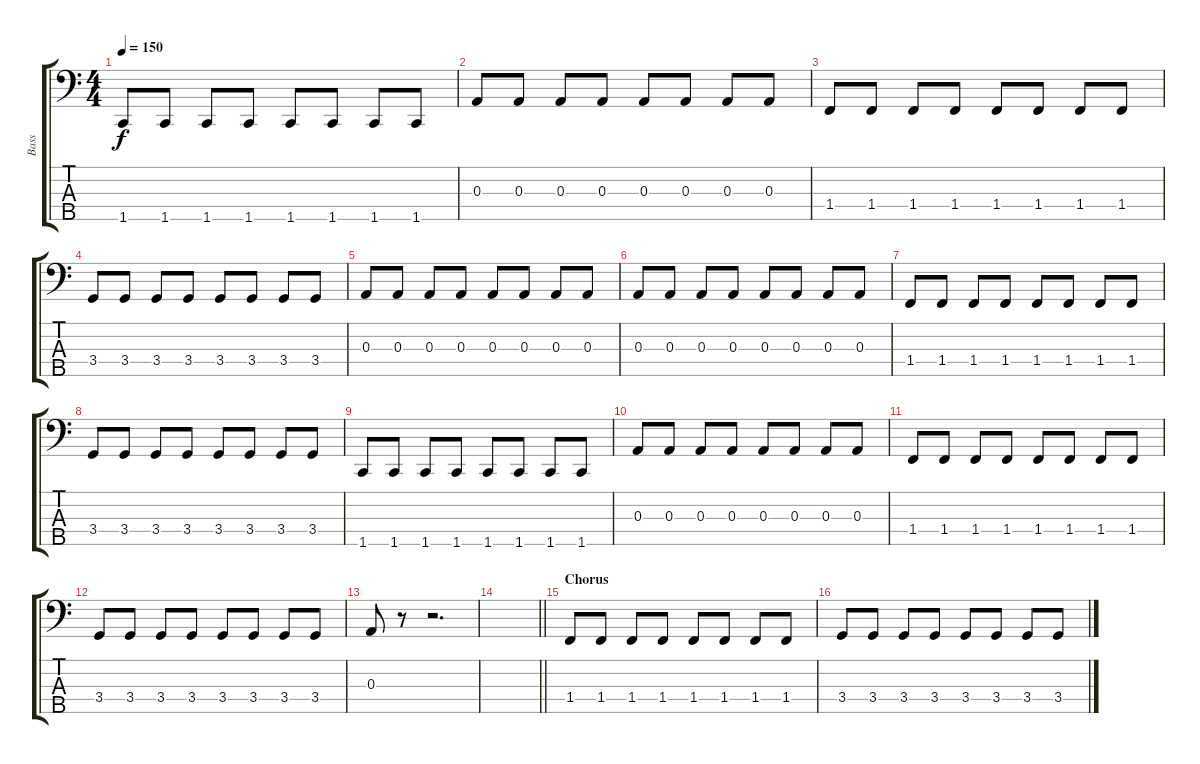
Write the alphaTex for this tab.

\track ("Bass" "Bass") {instrument electricbasspick}
\staff {score tabs}
\tuning (G2 D2 A1 E1 B0) {hide}
\ts (4 4)
\tempo 150
\clef f4
\ks c
1.5.8{dy f} 1.5.8 1.5.8 1.5.8 1.5.8 1.5.8 1.5.8 1.5.8 |
0.3.8 0.3.8 0.3.8 0.3.8 0.3.8 0.3.8 0.3.8 0.3.8 |
1.4.8 1.4.8 1.4.8 1.4.8 1.4.8 1.4.8 1.4.8 1.4.8 |
3.4.8 3.4.8 3.4.8 3.4.8 3.4.8 3.4.8 3.4.8 3.4.8 |
0.3.8 0.3.8 0.3.8 0.3.8 0.3.8 0.3.8 0.3.8 0.3.8 |
0.3.8 0.3.8 0.3.8 0.3.8 0.3.8 0.3.8 0.3.8 0.3.8 |
1.4.8 1.4.8 1.4.8 1.4.8 1.4.8 1.4.8 1.4.8 1.4.8 |
3.4.8 3.4.8 3.4.8 3.4.8 3.4.8 3.4.8 3.4.8 3.4.8 |
1.5.8 1.5.8 1.5.8 1.5.8 1.5.8 1.5.8 1.5.8 1.5.8 |
0.3.8 0.3.8 0.3.8 0.3.8 0.3.8 0.3.8 0.3.8 0.3.8 |
1.4.8 1.4.8 1.4.8 1.4.8 1.4.8 1.4.8 1.4.8 1.4.8 |
3.4.8 3.4.8 3.4.8 3.4.8 3.4.8 3.4.8 3.4.8 3.4.8 |
0.3.8 r.8 r.2{d} |
\barLineRight lightlight
|
\section ("" "Chorus")
1.4.8 1.4.8 1.4.8 1.4.8 1.4.8 1.4.8 1.4.8 1.4.8 |
3.4.8 3.4.8 3.4.8 3.4.8 3.4.8 3.4.8 3.4.8 3.4.8
